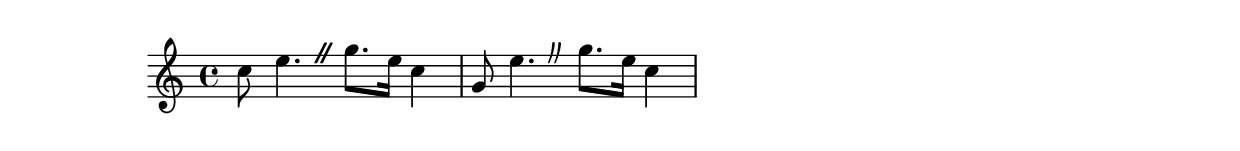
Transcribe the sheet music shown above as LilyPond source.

%% DO NOT EDIT this file manually; it is automatically
%% generated from LSR http://lsr.dsi.unimi.it
%% Make any changes in LSR itself, or in Documentation/snippets/new/ ,
%% and then run scripts/auxiliar/makelsr.py
%%
%% This file is in the public domain.
\version "2.14.0"

\header {
  lsrtags = "expressive-marks, tweaks-and-overrides"

%% Translation of GIT committish: 2d548a99cb9dba80f2ff035582009477cd37eceb
  texidoces = "
Las marcas de cesura se pueden crear sobreescribiendo la propiedad
@code{'text} del objeto @code{BreathingSign}.  También está disponible
una marca de cesura curva.

"
  doctitlees = "Insertar una cesura"


%% Translation of GIT committish: 0a868be38a775ecb1ef935b079000cebbc64de40
 texidocde = "
Zäsurzeichen können erstellt werden, indem die @code{'text}-Eigenschaft
des @code{BreathingSign}-Objektes verändert wird.  Ein gekrümmtes
Zäsurzeichen ist auch möglich.
"
  doctitlede = "Eine Zäsur einfügen"

%% Translation of GIT committish: 217cd2b9de6e783f2a5c8a42be9c70a82195ad20
  texidocfr = "
Une surcharge de la propriété @code{'text} de l'objet
@code{BreathingSign} permet de créer une marque de césure.  LilyPond
dispose également d'une variante courbée.

"
  doctitlefr = "Insertion d'une césure"


  texidoc = "
Caesura marks can be created by overriding the @code{'text} property of
the @code{BreathingSign} object. A curved caesura mark is also
available.

"
  doctitle = "Inserting a caesura"
} % begin verbatim

\relative c'' {
  \override BreathingSign #'text = \markup {
    \musicglyph #"scripts.caesura.straight"
  }
  c8 e4. \breathe g8. e16 c4

  \override BreathingSign #'text = \markup {
    \musicglyph #"scripts.caesura.curved"
  }
  g8 e'4. \breathe g8. e16 c4
}
